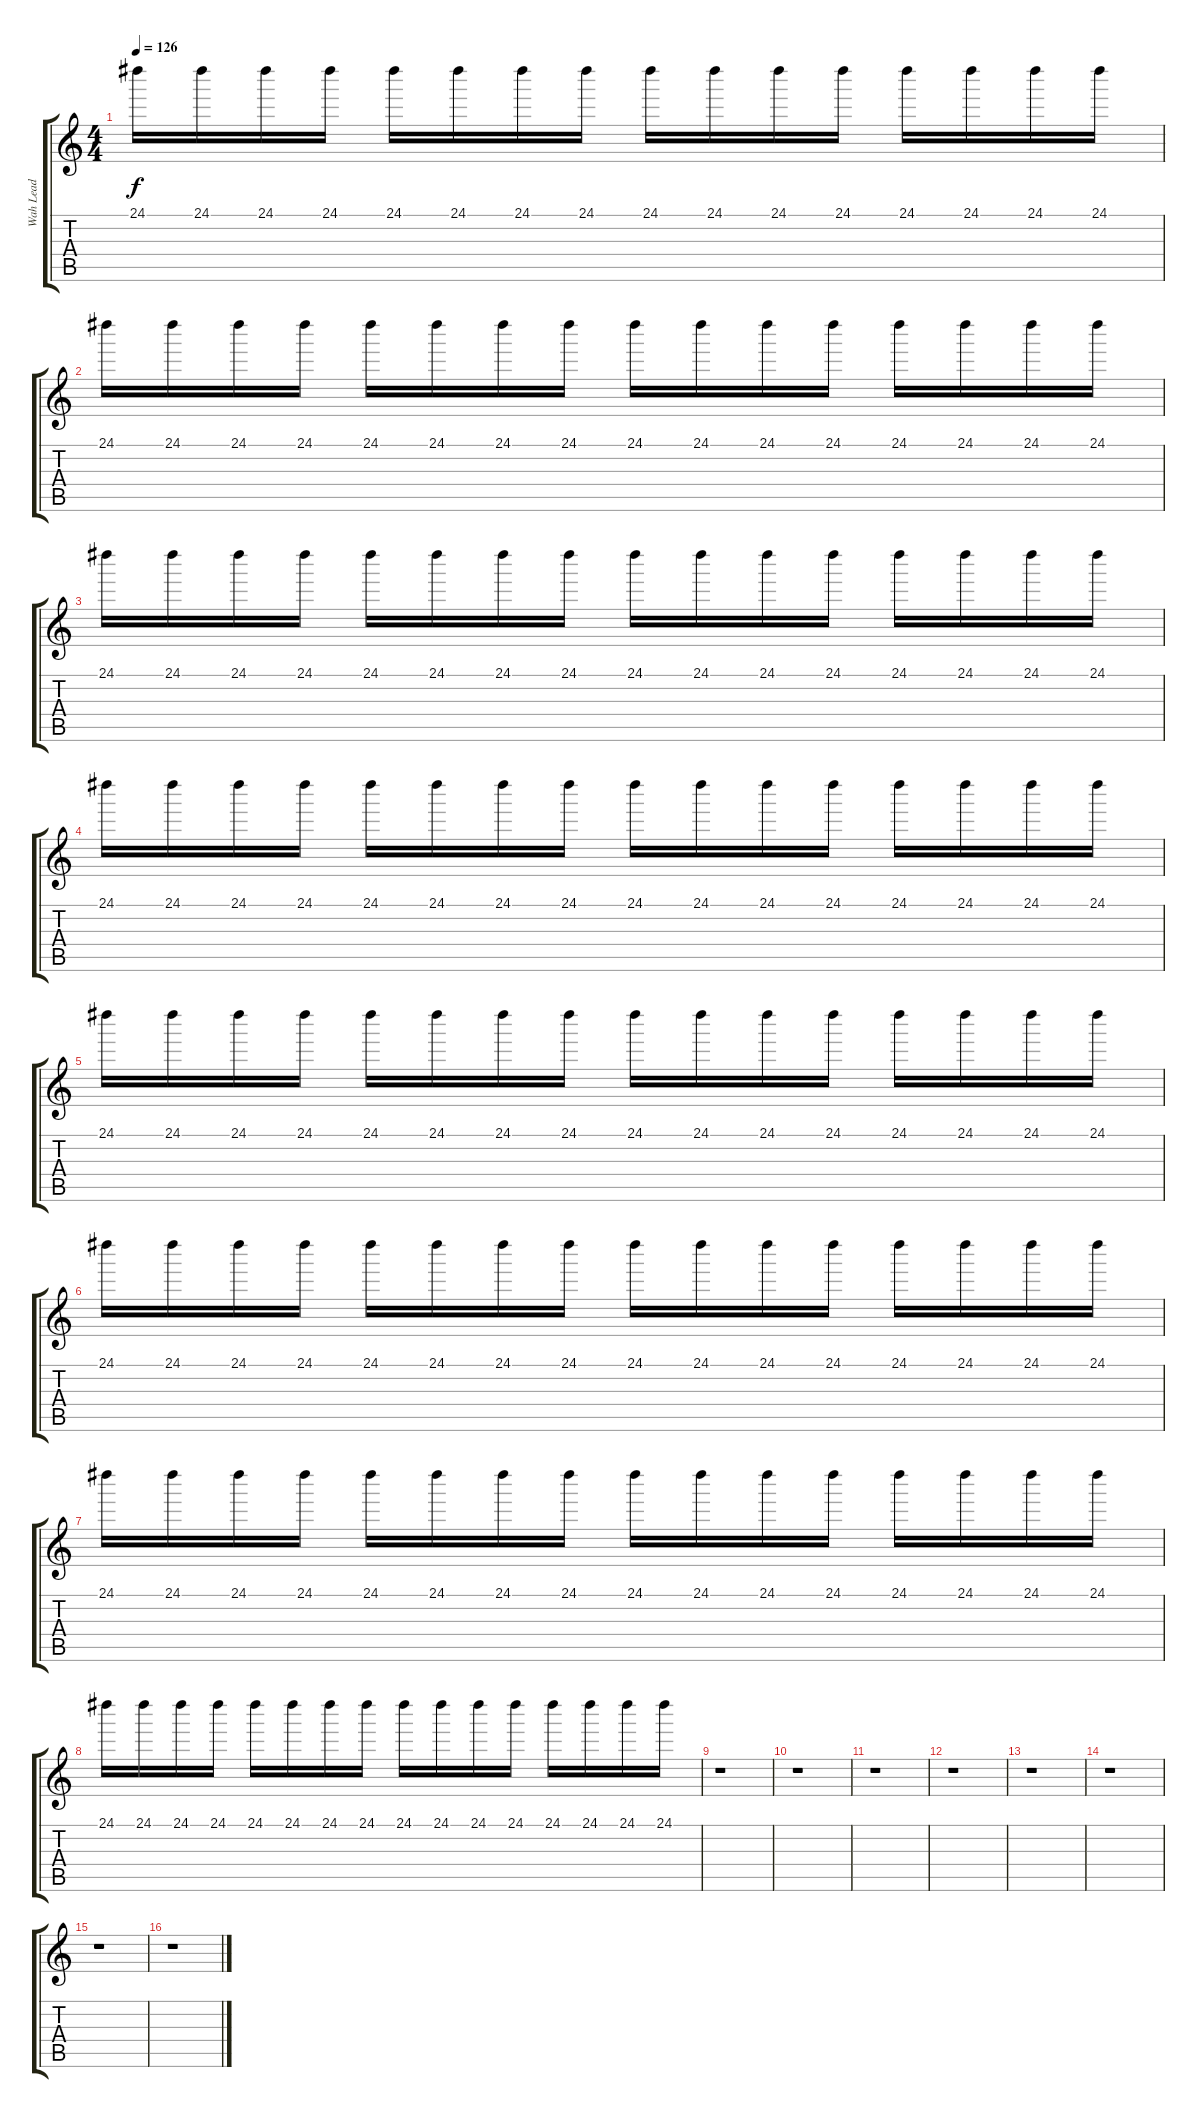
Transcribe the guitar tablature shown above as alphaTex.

\track ("Wah Lead" "Wah Lead") {instrument distortionguitar}
\staff {score tabs}
\tuning (Eb4 Bb3 Gb3 Db3 Ab2 Eb2) {hide}
\ts (4 4)
\tempo 126
\clef g2
\ks c
24.1.16{dy f} 24.1.16 24.1.16 24.1.16 24.1.16 24.1.16 24.1.16 24.1.16 24.1.16 24.1.16 24.1.16 24.1.16 24.1.16 24.1.16 24.1.16 24.1.16 |
24.1.16 24.1.16 24.1.16 24.1.16 24.1.16 24.1.16 24.1.16 24.1.16 24.1.16 24.1.16 24.1.16 24.1.16 24.1.16 24.1.16 24.1.16 24.1.16 |
24.1.16 24.1.16 24.1.16 24.1.16 24.1.16 24.1.16 24.1.16 24.1.16 24.1.16 24.1.16 24.1.16 24.1.16 24.1.16 24.1.16 24.1.16 24.1.16 |
24.1.16 24.1.16 24.1.16 24.1.16 24.1.16 24.1.16 24.1.16 24.1.16 24.1.16 24.1.16 24.1.16 24.1.16 24.1.16 24.1.16 24.1.16 24.1.16 |
24.1.16 24.1.16 24.1.16 24.1.16 24.1.16 24.1.16 24.1.16 24.1.16 24.1.16 24.1.16 24.1.16 24.1.16 24.1.16 24.1.16 24.1.16 24.1.16 |
24.1.16 24.1.16 24.1.16 24.1.16 24.1.16 24.1.16 24.1.16 24.1.16 24.1.16 24.1.16 24.1.16 24.1.16 24.1.16 24.1.16 24.1.16 24.1.16 |
24.1.16 24.1.16 24.1.16 24.1.16 24.1.16 24.1.16 24.1.16 24.1.16 24.1.16 24.1.16 24.1.16 24.1.16 24.1.16 24.1.16 24.1.16 24.1.16 |
24.1.16 24.1.16 24.1.16 24.1.16 24.1.16 24.1.16 24.1.16 24.1.16 24.1.16 24.1.16 24.1.16 24.1.16 24.1.16 24.1.16 24.1.16 24.1.16 |
r.1 |
r.1 |
r.1 |
r.1 |
r.1 |
r.1 |
r.1 |
r.1
